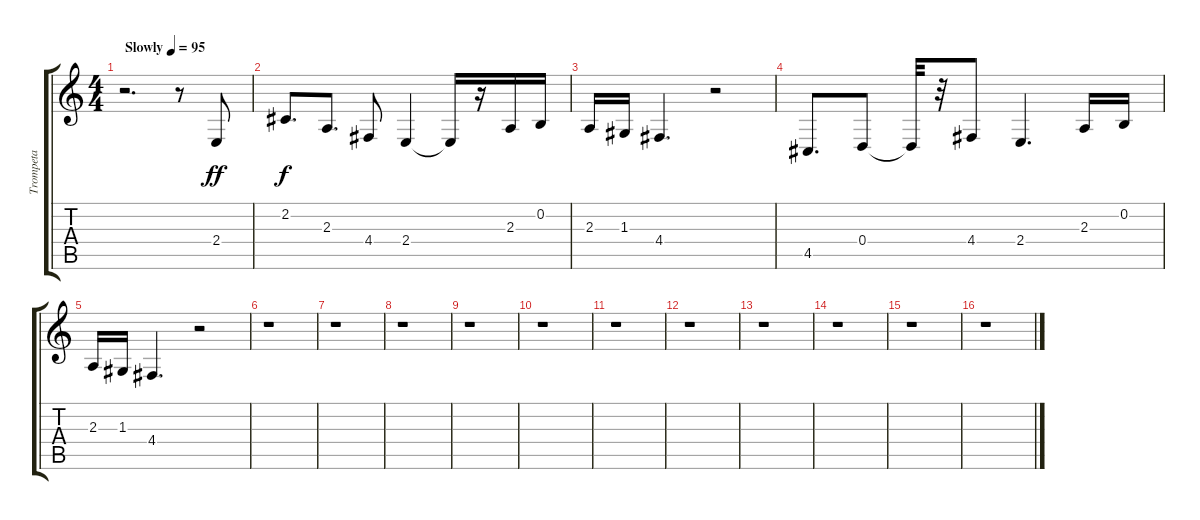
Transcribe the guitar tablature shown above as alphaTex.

\track ("Trompeta" "Trompeta") {instrument trumpet}
\staff {score tabs}
\tuning (E4 B3 G3 D3 A2 E2) {hide}
\ts (4 4)
\tempo (95 "Slowly")
\clef g2
\ks c
r.2{d dy ff instrument trumpet} r.8 2.4.8 |
2.2.8{d dy f} 2.3.8{d} 4.4.8 2.4.4 2.4{t}.16 r.16 2.3.16 0.2.16 |
2.3.16 1.3.16 4.4.4{d} r.2 |
4.5.8{d} 0.4.8 0.4{t}.32 r.32 4.4.8 2.4.4{d} 2.3.16 0.2.16 |
2.3.16 1.3.16 4.4.4{d} r.2 |
r.1 |
r.1 |
r.1 |
r.1 |
r.1 |
r.1 |
r.1 |
r.1 |
r.1 |
r.1 |
r.1
